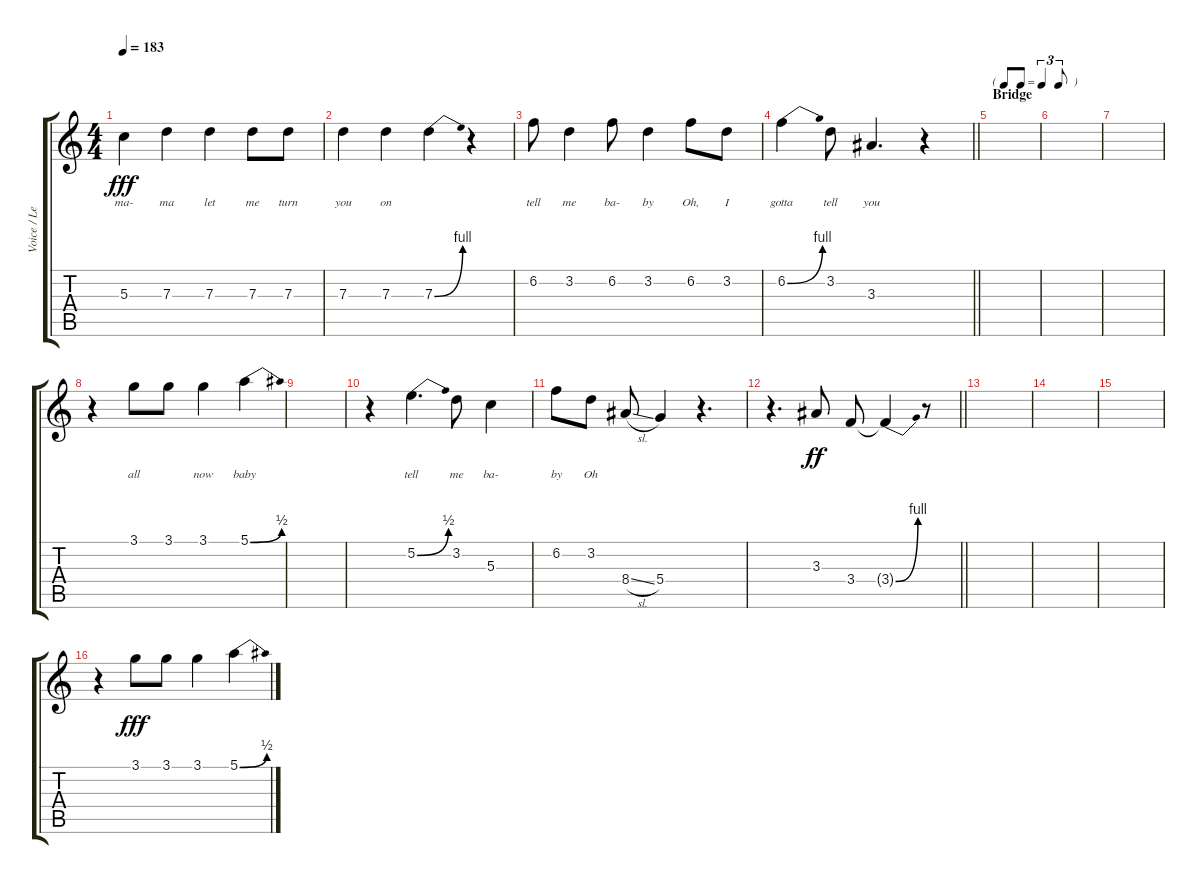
\track ("Voice / Lead" "Voice / Le") {instrument overdrivenguitar}
\staff {score tabs}
\tuning (E4 B3 G3 D3 A2 E2) {hide}
\ts (4 4)
\tempo 183
\clef g2
\ks c
5.3.4{lyrics (0 "ma-") lyrics (1 "") lyrics (2 "") lyrics (3 "") lyrics (4 "") dy fff} 7.3.4{lyrics (0 "ma") lyrics (1 "") lyrics (2 "") lyrics (3 "") lyrics (4 "")} 7.3.4{lyrics (0 "let") lyrics (1 "") lyrics (2 "") lyrics (3 "") lyrics (4 "")} 7.3.8{lyrics (0 "me") lyrics (1 "") lyrics (2 "") lyrics (3 "") lyrics (4 "")} 7.3.8{lyrics (0 "turn") lyrics (1 "") lyrics (2 "") lyrics (3 "") lyrics (4 "")} |
7.3.4{lyrics (0 "you") lyrics (1 "") lyrics (2 "") lyrics (3 "") lyrics (4 "")} 7.3.4{lyrics (0 "on") lyrics (1 "") lyrics (2 "") lyrics (3 "") lyrics (4 "")} 7.3{be (bend 0 0 60 4)}.4{lyrics (0 "") lyrics (1 "") lyrics (2 "") lyrics (3 "") lyrics (4 "")} r.4 |
6.2.8{lyrics (0 "tell") lyrics (1 "") lyrics (2 "") lyrics (3 "") lyrics (4 "")} 3.2.4{lyrics (0 "me") lyrics (1 "") lyrics (2 "") lyrics (3 "") lyrics (4 "")} 6.2.8{lyrics (0 "ba-") lyrics (1 "") lyrics (2 "") lyrics (3 "") lyrics (4 "")} 3.2.4{lyrics (0 "by") lyrics (1 "") lyrics (2 "") lyrics (3 "") lyrics (4 "")} 6.2.8{lyrics (0 "Oh,") lyrics (1 "") lyrics (2 "") lyrics (3 "") lyrics (4 "")} 3.2.8{lyrics (0 "I") lyrics (1 "") lyrics (2 "") lyrics (3 "") lyrics (4 "")} |
\barLineRight lightlight
6.2{be (bend 0 0 60 4)}.4{lyrics (0 "gotta") lyrics (1 "") lyrics (2 "") lyrics (3 "") lyrics (4 "")} 3.2.8{lyrics (0 "tell") lyrics (1 "") lyrics (2 "") lyrics (3 "") lyrics (4 "")} 3.3.4{d lyrics (0 "you") lyrics (1 "") lyrics (2 "") lyrics (3 "") lyrics (4 "")} r.4 |
\tf triplet8th
\section ("" "Bridge")
|
|
|
r.4 3.1.8{lyrics (0 "all") lyrics (1 "") lyrics (2 "") lyrics (3 "") lyrics (4 "")} 3.1.8{lyrics (0 "") lyrics (1 "") lyrics (2 "") lyrics (3 "") lyrics (4 "")} 3.1.4{lyrics (0 "now") lyrics (1 "") lyrics (2 "") lyrics (3 "") lyrics (4 "")} 5.1{be (bend 0 0 60 2)}.4{lyrics (0 "baby") lyrics (1 "") lyrics (2 "") lyrics (3 "") lyrics (4 "")} |
|
r.4 5.2{be (bend 0 0 60 2)}.4{d lyrics (0 "tell") lyrics (1 "") lyrics (2 "") lyrics (3 "") lyrics (4 "")} 3.2.8{lyrics (0 "me") lyrics (1 "") lyrics (2 "") lyrics (3 "") lyrics (4 "")} 5.3.4{lyrics (0 "ba-") lyrics (1 "") lyrics (2 "") lyrics (3 "") lyrics (4 "")} |
6.2.8{lyrics (0 "by") lyrics (1 "") lyrics (2 "") lyrics (3 "") lyrics (4 "")} 3.2.8{lyrics (0 "Oh") lyrics (1 "") lyrics (2 "") lyrics (3 "") lyrics (4 "")} 8.4{sl}.8 5.4.4 r.4{d} |
\barLineRight lightlight
r.4{d} 3.3.8{dy ff} 3.4.8 3.4{be (bend 0 0 60 4) t}.4 r.8 |
|
|
|
r.4 3.1.8{dy fff} 3.1.8 3.1.4 5.1{be (bend 0 0 60 2)}.4
